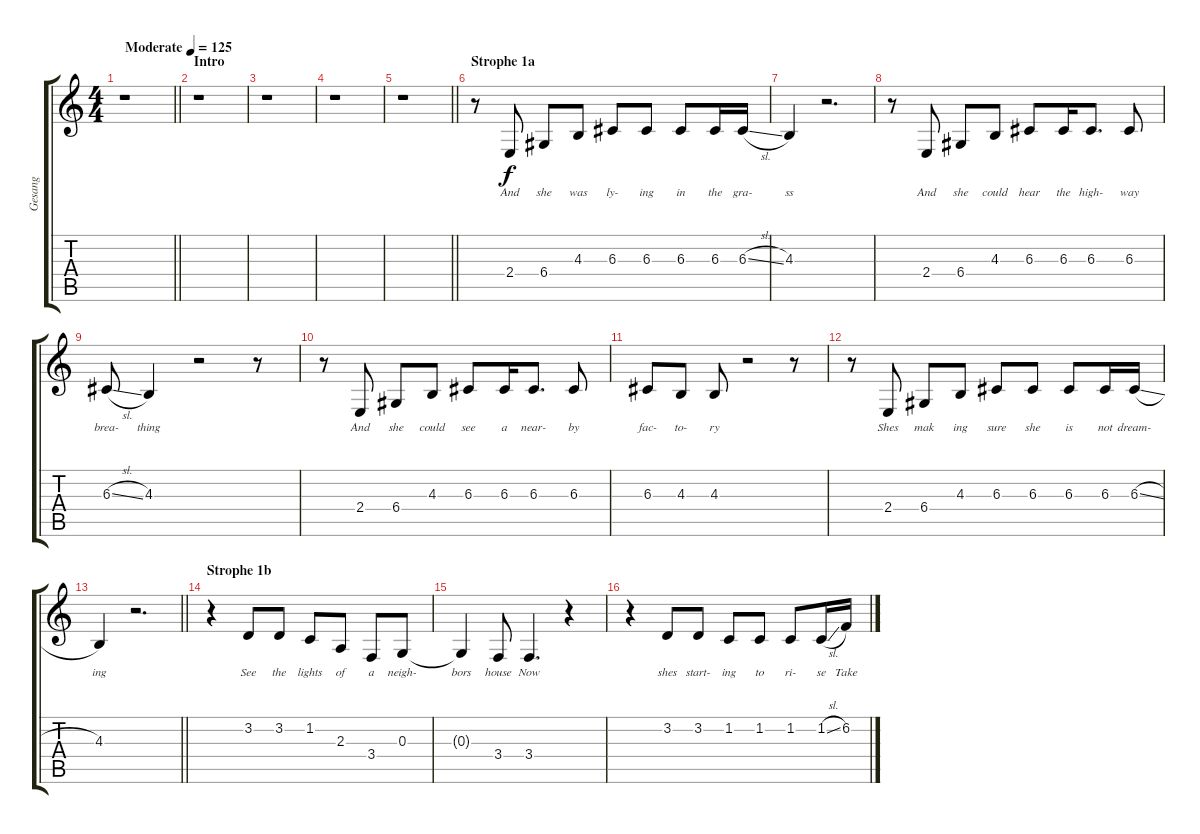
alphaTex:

\track ("Gesang" "Gesang") {instrument oboe}
\staff {score tabs}
\tuning (E4 B3 G3 D3 A2 E2) {hide}
\ts (4 4)
\tempo (125 "Moderate")
\clef g2
\barLineRight lightlight
\ks c
r.1{dy f instrument oboe} |
\section ("" "Intro")
r.1 |
r.1 |
r.1 |
\barLineRight lightlight
r.1 |
\section ("" "Strophe 1a")
r.8 2.4.8{lyrics (0 "And") lyrics (1 "") lyrics (2 "") lyrics (3 "") lyrics (4 "")} 6.4.8{lyrics (0 "she") lyrics (1 "") lyrics (2 "") lyrics (3 "") lyrics (4 "")} 4.3.8{lyrics (0 "was") lyrics (1 "") lyrics (2 "") lyrics (3 "") lyrics (4 "")} 6.3.8{lyrics (0 "ly-") lyrics (1 "") lyrics (2 "") lyrics (3 "") lyrics (4 "")} 6.3.8{lyrics (0 "ing") lyrics (1 "") lyrics (2 "") lyrics (3 "") lyrics (4 "")} 6.3.8{lyrics (0 "in") lyrics (1 "") lyrics (2 "") lyrics (3 "") lyrics (4 "")} 6.3.16{lyrics (0 "the") lyrics (1 "") lyrics (2 "") lyrics (3 "") lyrics (4 "")} 6.3{sl}.16{lyrics (0 "gra-") lyrics (1 "") lyrics (2 "") lyrics (3 "") lyrics (4 "")} |
4.3.4{lyrics (0 "ss") lyrics (1 "") lyrics (2 "") lyrics (3 "") lyrics (4 "")} r.2{d} |
r.8 2.4.8{lyrics (0 "And") lyrics (1 "") lyrics (2 "") lyrics (3 "") lyrics (4 "")} 6.4.8{lyrics (0 "she") lyrics (1 "") lyrics (2 "") lyrics (3 "") lyrics (4 "")} 4.3.8{lyrics (0 "could") lyrics (1 "") lyrics (2 "") lyrics (3 "") lyrics (4 "")} 6.3.8{lyrics (0 "hear") lyrics (1 "") lyrics (2 "") lyrics (3 "") lyrics (4 "")} 6.3.16{lyrics (0 "the") lyrics (1 "") lyrics (2 "") lyrics (3 "") lyrics (4 "")} 6.3.8{d lyrics (0 "high-") lyrics (1 "") lyrics (2 "") lyrics (3 "") lyrics (4 "")} 6.3.8{lyrics (0 "way") lyrics (1 "") lyrics (2 "") lyrics (3 "") lyrics (4 "")} |
6.3{sl}.8{lyrics (0 "brea-") lyrics (1 "") lyrics (2 "") lyrics (3 "") lyrics (4 "")} 4.3.4{lyrics (0 "thing") lyrics (1 "") lyrics (2 "") lyrics (3 "") lyrics (4 "")} r.2 r.8 |
r.8 2.4.8{lyrics (0 "And") lyrics (1 "") lyrics (2 "") lyrics (3 "") lyrics (4 "")} 6.4.8{lyrics (0 "she") lyrics (1 "") lyrics (2 "") lyrics (3 "") lyrics (4 "")} 4.3.8{lyrics (0 "could") lyrics (1 "") lyrics (2 "") lyrics (3 "") lyrics (4 "")} 6.3.8{lyrics (0 "see") lyrics (1 "") lyrics (2 "") lyrics (3 "") lyrics (4 "")} 6.3.16{lyrics (0 "a") lyrics (1 "") lyrics (2 "") lyrics (3 "") lyrics (4 "")} 6.3.8{d lyrics (0 "near-") lyrics (1 "") lyrics (2 "") lyrics (3 "") lyrics (4 "")} 6.3.8{lyrics (0 "by") lyrics (1 "") lyrics (2 "") lyrics (3 "") lyrics (4 "")} |
6.3.8{lyrics (0 "fac-") lyrics (1 "") lyrics (2 "") lyrics (3 "") lyrics (4 "")} 4.3.8{lyrics (0 "to-") lyrics (1 "") lyrics (2 "") lyrics (3 "") lyrics (4 "")} 4.3.8{lyrics (0 "ry") lyrics (1 "") lyrics (2 "") lyrics (3 "") lyrics (4 "")} r.2 r.8 |
r.8 2.4.8{lyrics (0 "Shes") lyrics (1 "") lyrics (2 "") lyrics (3 "") lyrics (4 "")} 6.4.8{lyrics (0 "mak") lyrics (1 "") lyrics (2 "") lyrics (3 "") lyrics (4 "")} 4.3.8{lyrics (0 "ing") lyrics (1 "") lyrics (2 "") lyrics (3 "") lyrics (4 "")} 6.3.8{lyrics (0 "sure") lyrics (1 "") lyrics (2 "") lyrics (3 "") lyrics (4 "")} 6.3.8{lyrics (0 "she") lyrics (1 "") lyrics (2 "") lyrics (3 "") lyrics (4 "")} 6.3.8{lyrics (0 "is") lyrics (1 "") lyrics (2 "") lyrics (3 "") lyrics (4 "")} 6.3.16{lyrics (0 "not") lyrics (1 "") lyrics (2 "") lyrics (3 "") lyrics (4 "")} 6.3{sl}.16{lyrics (0 "dream-") lyrics (1 "") lyrics (2 "") lyrics (3 "") lyrics (4 "")} |
\barLineRight lightlight
4.3.4{lyrics (0 "ing") lyrics (1 "") lyrics (2 "") lyrics (3 "") lyrics (4 "")} r.2{d} |
\section ("" "Strophe 1b")
r.4 3.2.8{lyrics (0 "See") lyrics (1 "") lyrics (2 "") lyrics (3 "") lyrics (4 "")} 3.2.8{lyrics (0 "the") lyrics (1 "") lyrics (2 "") lyrics (3 "") lyrics (4 "")} 1.2.8{lyrics (0 "lights") lyrics (1 "") lyrics (2 "") lyrics (3 "") lyrics (4 "")} 2.3.8{lyrics (0 "of") lyrics (1 "") lyrics (2 "") lyrics (3 "") lyrics (4 "")} 3.4.8{lyrics (0 "a") lyrics (1 "") lyrics (2 "") lyrics (3 "") lyrics (4 "")} 0.3.8{lyrics (0 "neigh-") lyrics (1 "") lyrics (2 "") lyrics (3 "") lyrics (4 "")} |
0.3{t}.4{lyrics (0 "bors") lyrics (1 "") lyrics (2 "") lyrics (3 "") lyrics (4 "")} 3.4.8{lyrics (0 "house") lyrics (1 "") lyrics (2 "") lyrics (3 "") lyrics (4 "")} 3.4.4{d lyrics (0 "Now") lyrics (1 "") lyrics (2 "") lyrics (3 "") lyrics (4 "")} r.4 |
r.4 3.2.8{lyrics (0 "shes") lyrics (1 "") lyrics (2 "") lyrics (3 "") lyrics (4 "")} 3.2.8{lyrics (0 "start-") lyrics (1 "") lyrics (2 "") lyrics (3 "") lyrics (4 "")} 1.2.8{lyrics (0 "ing") lyrics (1 "") lyrics (2 "") lyrics (3 "") lyrics (4 "")} 1.2.8{lyrics (0 "to") lyrics (1 "") lyrics (2 "") lyrics (3 "") lyrics (4 "")} 1.2.8{lyrics (0 "ri-") lyrics (1 "") lyrics (2 "") lyrics (3 "") lyrics (4 "")} 1.2{sl}.16{lyrics (0 "se") lyrics (1 "") lyrics (2 "") lyrics (3 "") lyrics (4 "")} 6.2.16{lyrics (0 "Take") lyrics (1 "") lyrics (2 "") lyrics (3 "") lyrics (4 "")}
